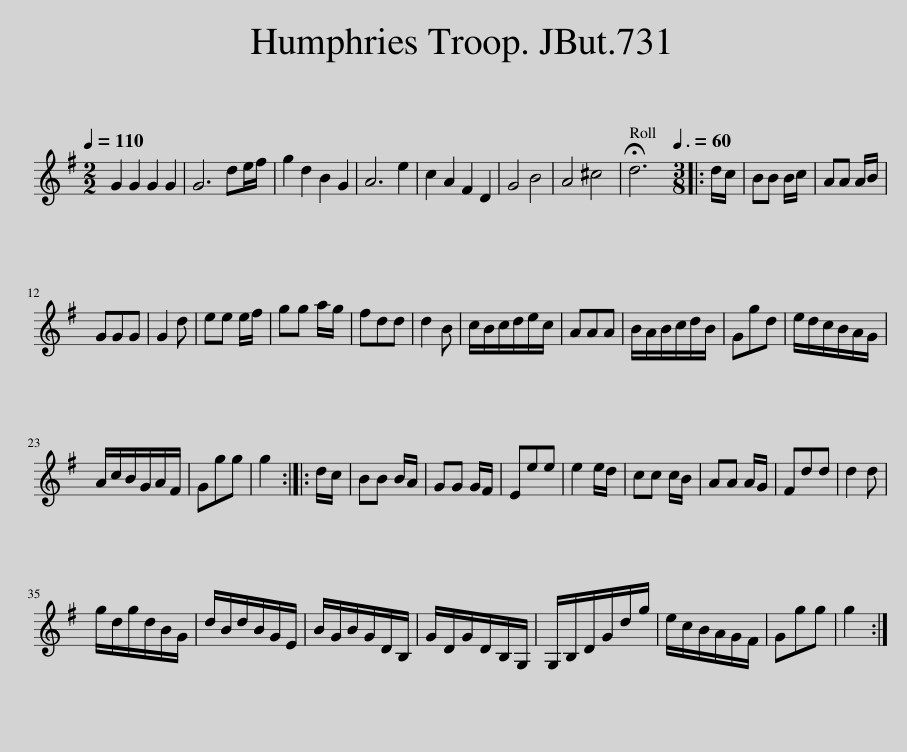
X:1
L:1/8
Q:1/4=110
M:2/2
I:linebreak $
K:G
V:1 treble
V:1
 G2 G2 G2 G2 | G6 de/f/ | g2 d2 B2 G2 | A6 e2 | c2 A2 F2 D2 | %5
 G4 B4 | A4 ^c4 | !fermata!d6 |:[M:3/8][Q:3/8=60] d/c/ | BB B/c/ | %10
 AA A/B/ |$ GGG | G2 d | ee e/f/ | gg a/g/ | %15
 fdd | d2 B | c/B/c/d/e/c/ | AAA | B/A/B/c/d/B/ | %20
 Ggd | e/d/c/B/A/G/ |$ A/c/B/G/A/F/ | Ggg | g2 :: %25
 d/c/ | BB B/A/ | GG G/F/ | Eee | e2 e/d/ | %30
 cc c/B/ | AA A/G/ | Fdd | d2 d |$ g/d/g/d/B/G/ | %35
 d/B/d/B/G/E/ | B/G/B/G/D/B,/ | G/D/G/D/B,/G,/ | G,/B,/D/G/d/g/ | e/c/B/A/G/F/ | %40
 Ggg | g2 :| %42
